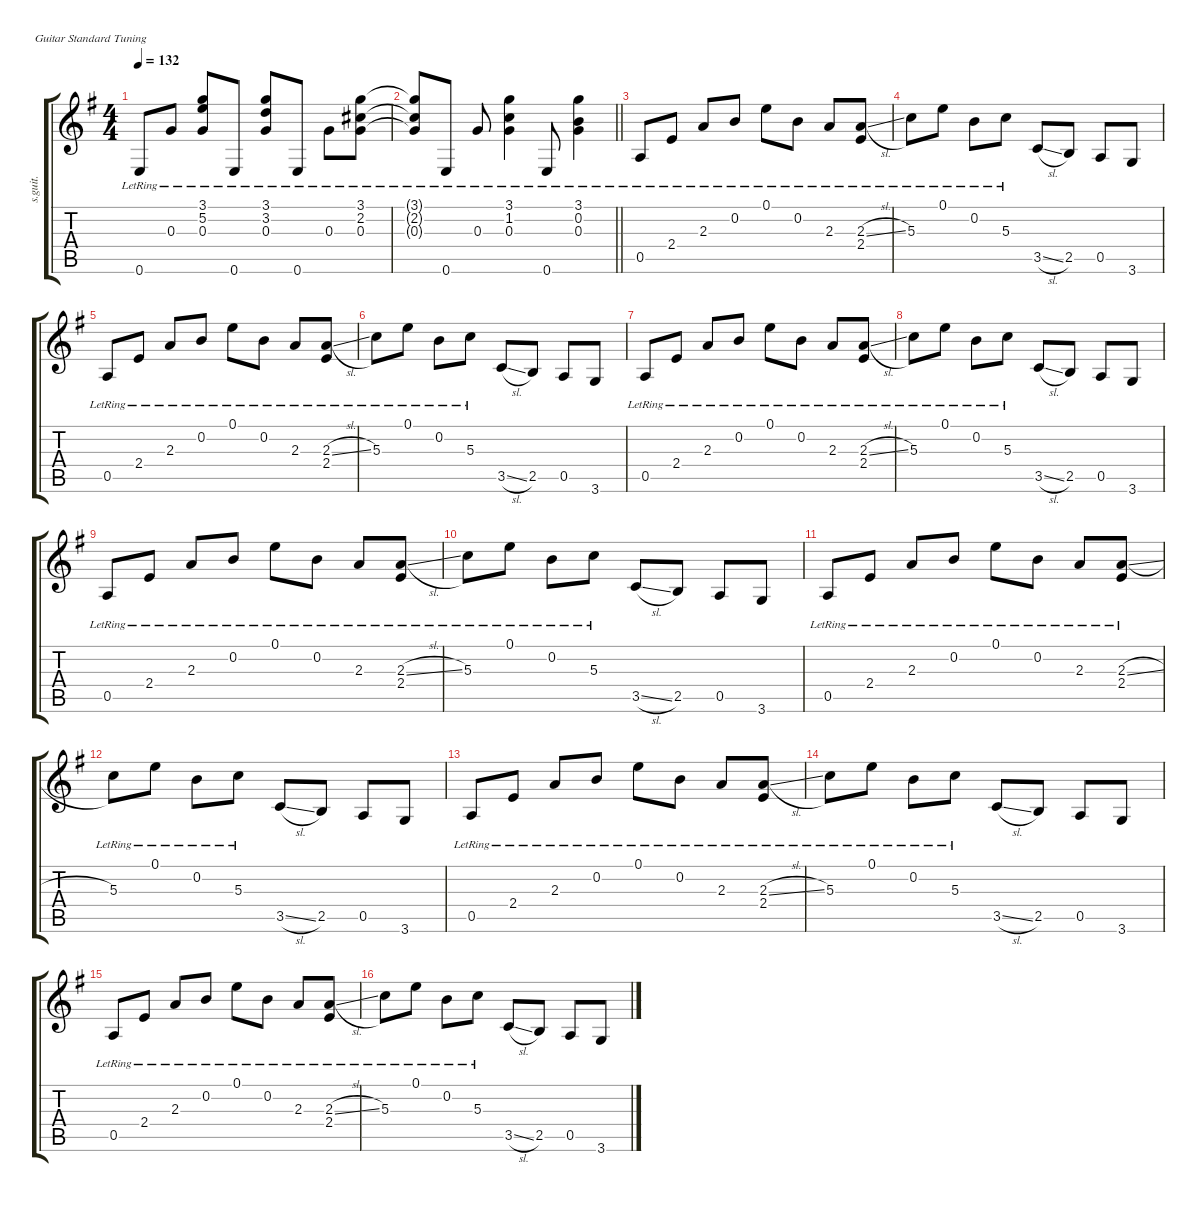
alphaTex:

\defaultSystemsLayout 4
\hideDynamics
\bracketExtendMode groupsimilarinstruments
\otherSystemsTrackNameOrientation horizontal
\track ("Guitar" "s.guit.") {defaultSystemsLayout 8 mute instrument acousticguitarsteel}
\staff {score tabs}
\tuning (E4 B3 G3 D3 A2 E2)
\ts (4 4)
\tempo 132
\clef g2
\ks eminor
0.6{lr acc forcenatural}.8{dy f beam Up} 0.3{lr acc forcenatural}.8{beam Up} (3.1{lr acc forcenatural} 5.2{lr acc forcenatural} 0.3{lr acc forcenatural}).8{beam Up} 0.6{lr acc forcenatural}.8{beam Up} (3.1{lr acc forcenatural} 3.2{lr acc forcenatural} 0.3{lr acc forcenatural}).8{beam Up} 0.6{lr acc forcenatural}.8{beam Up} 0.3{lr acc forcenatural}.8{beam Down} (3.1{lr acc forcenatural} 2.2{lr acc #} 0.3{lr acc forcenatural}).8{beam Down} |
\barLineRight lightlight
(3.1{lr t acc forcenatural} 2.2{lr t acc #} 0.3{lr t acc forcenatural}).8{beam Up} 0.6{lr acc forcenatural}.8{beam Up} 0.3{lr acc forcenatural}.8{beam Up} (3.1{lr acc forcenatural} 1.2{lr acc forcenatural} 0.3{lr acc forcenatural}).4{beam Down} 0.6{lr acc forcenatural}.8{beam Up} (3.1{lr acc forcenatural} 0.2{lr acc forcenatural} 0.3{lr acc forcenatural}).4{beam Down} |
0.5{lr acc forcenatural}.8{beam Up} 2.4{lr acc forcenatural}.8{beam Up} 2.3{lr acc forcenatural}.8{beam Up} 0.2{lr acc forcenatural}.8{beam Up} 0.1{lr acc forcenatural}.8{beam Down} 0.2{lr acc forcenatural}.8{beam Down} 2.3{lr acc forcenatural}.8{beam Up} (2.3{sl acc forcenatural} 2.4{lr acc forcenatural}).8{beam Up} |
5.3{lr acc forcenatural}.8{beam Down} 0.1{lr acc forcenatural}.8{beam Down} 0.2{lr acc forcenatural}.8{beam Down} 5.3{lr acc forcenatural}.8{beam Down} 3.5{sl acc forcenatural}.8{beam Up} 2.5{acc forcenatural}.8{beam Up} 0.5{acc forcenatural}.8{beam Up} 3.6{acc forcenatural}.8{beam Up} |
0.5{lr acc forcenatural}.8{beam Up} 2.4{lr acc forcenatural}.8{beam Up} 2.3{lr acc forcenatural}.8{beam Up} 0.2{lr acc forcenatural}.8{beam Up} 0.1{lr acc forcenatural}.8{beam Down} 0.2{lr acc forcenatural}.8{beam Down} 2.3{lr acc forcenatural}.8{beam Up} (2.3{sl acc forcenatural} 2.4{lr acc forcenatural}).8{beam Up} |
5.3{lr acc forcenatural}.8{beam Down} 0.1{lr acc forcenatural}.8{beam Down} 0.2{lr acc forcenatural}.8{beam Down} 5.3{lr acc forcenatural}.8{beam Down} 3.5{sl acc forcenatural}.8{beam Up} 2.5{acc forcenatural}.8{beam Up} 0.5{acc forcenatural}.8{beam Up} 3.6{acc forcenatural}.8{beam Up} |
0.5{lr acc forcenatural}.8{beam Up} 2.4{lr acc forcenatural}.8{beam Up} 2.3{lr acc forcenatural}.8{beam Up} 0.2{lr acc forcenatural}.8{beam Up} 0.1{lr acc forcenatural}.8{beam Down} 0.2{lr acc forcenatural}.8{beam Down} 2.3{lr acc forcenatural}.8{beam Up} (2.3{sl acc forcenatural} 2.4{lr acc forcenatural}).8{beam Up} |
5.3{lr acc forcenatural}.8{beam Down} 0.1{lr acc forcenatural}.8{beam Down} 0.2{lr acc forcenatural}.8{beam Down} 5.3{lr acc forcenatural}.8{beam Down} 3.5{sl acc forcenatural}.8{beam Up} 2.5{acc forcenatural}.8{beam Up} 0.5{acc forcenatural}.8{beam Up} 3.6{acc forcenatural}.8{beam Up} |
0.5{lr acc forcenatural}.8{beam Up} 2.4{lr acc forcenatural}.8{beam Up} 2.3{lr acc forcenatural}.8{beam Up} 0.2{lr acc forcenatural}.8{beam Up} 0.1{lr acc forcenatural}.8{beam Down} 0.2{lr acc forcenatural}.8{beam Down} 2.3{lr acc forcenatural}.8{beam Up} (2.3{sl acc forcenatural} 2.4{lr acc forcenatural}).8{beam Up} |
5.3{lr acc forcenatural}.8{beam Down} 0.1{lr acc forcenatural}.8{beam Down} 0.2{lr acc forcenatural}.8{beam Down} 5.3{lr acc forcenatural}.8{beam Down} 3.5{sl acc forcenatural}.8{beam Up} 2.5{acc forcenatural}.8{beam Up} 0.5{acc forcenatural}.8{beam Up} 3.6{acc forcenatural}.8{beam Up} |
0.5{lr acc forcenatural}.8{beam Up} 2.4{lr acc forcenatural}.8{beam Up} 2.3{lr acc forcenatural}.8{beam Up} 0.2{lr acc forcenatural}.8{beam Up} 0.1{lr acc forcenatural}.8{beam Down} 0.2{lr acc forcenatural}.8{beam Down} 2.3{lr acc forcenatural}.8{beam Up} (2.3{sl acc forcenatural} 2.4{lr acc forcenatural}).8{beam Up} |
5.3{lr acc forcenatural}.8{beam Down} 0.1{lr acc forcenatural}.8{beam Down} 0.2{lr acc forcenatural}.8{beam Down} 5.3{lr acc forcenatural}.8{beam Down} 3.5{sl acc forcenatural}.8{beam Up} 2.5{acc forcenatural}.8{beam Up} 0.5{acc forcenatural}.8{beam Up} 3.6{acc forcenatural}.8{beam Up} |
0.5{lr acc forcenatural}.8{beam Up} 2.4{lr acc forcenatural}.8{beam Up} 2.3{lr acc forcenatural}.8{beam Up} 0.2{lr acc forcenatural}.8{beam Up} 0.1{lr acc forcenatural}.8{beam Down} 0.2{lr acc forcenatural}.8{beam Down} 2.3{lr acc forcenatural}.8{beam Up} (2.3{sl acc forcenatural} 2.4{lr acc forcenatural}).8{beam Up} |
5.3{lr acc forcenatural}.8{beam Down} 0.1{lr acc forcenatural}.8{beam Down} 0.2{lr acc forcenatural}.8{beam Down} 5.3{lr acc forcenatural}.8{beam Down} 3.5{sl acc forcenatural}.8{beam Up} 2.5{acc forcenatural}.8{beam Up} 0.5{acc forcenatural}.8{beam Up} 3.6{acc forcenatural}.8{beam Up} |
0.5{lr acc forcenatural}.8{beam Up} 2.4{lr acc forcenatural}.8{beam Up} 2.3{lr acc forcenatural}.8{beam Up} 0.2{lr acc forcenatural}.8{beam Up} 0.1{lr acc forcenatural}.8{beam Down} 0.2{lr acc forcenatural}.8{beam Down} 2.3{lr acc forcenatural}.8{beam Up} (2.3{sl acc forcenatural} 2.4{lr acc forcenatural}).8{beam Up} |
5.3{lr acc forcenatural}.8{beam Down} 0.1{lr acc forcenatural}.8{beam Down} 0.2{lr acc forcenatural}.8{beam Down} 5.3{lr acc forcenatural}.8{beam Down} 3.5{sl acc forcenatural}.8{beam Up} 2.5{acc forcenatural}.8{beam Up} 0.5{acc forcenatural}.8{beam Up} 3.6{acc forcenatural}.8{beam Up}
